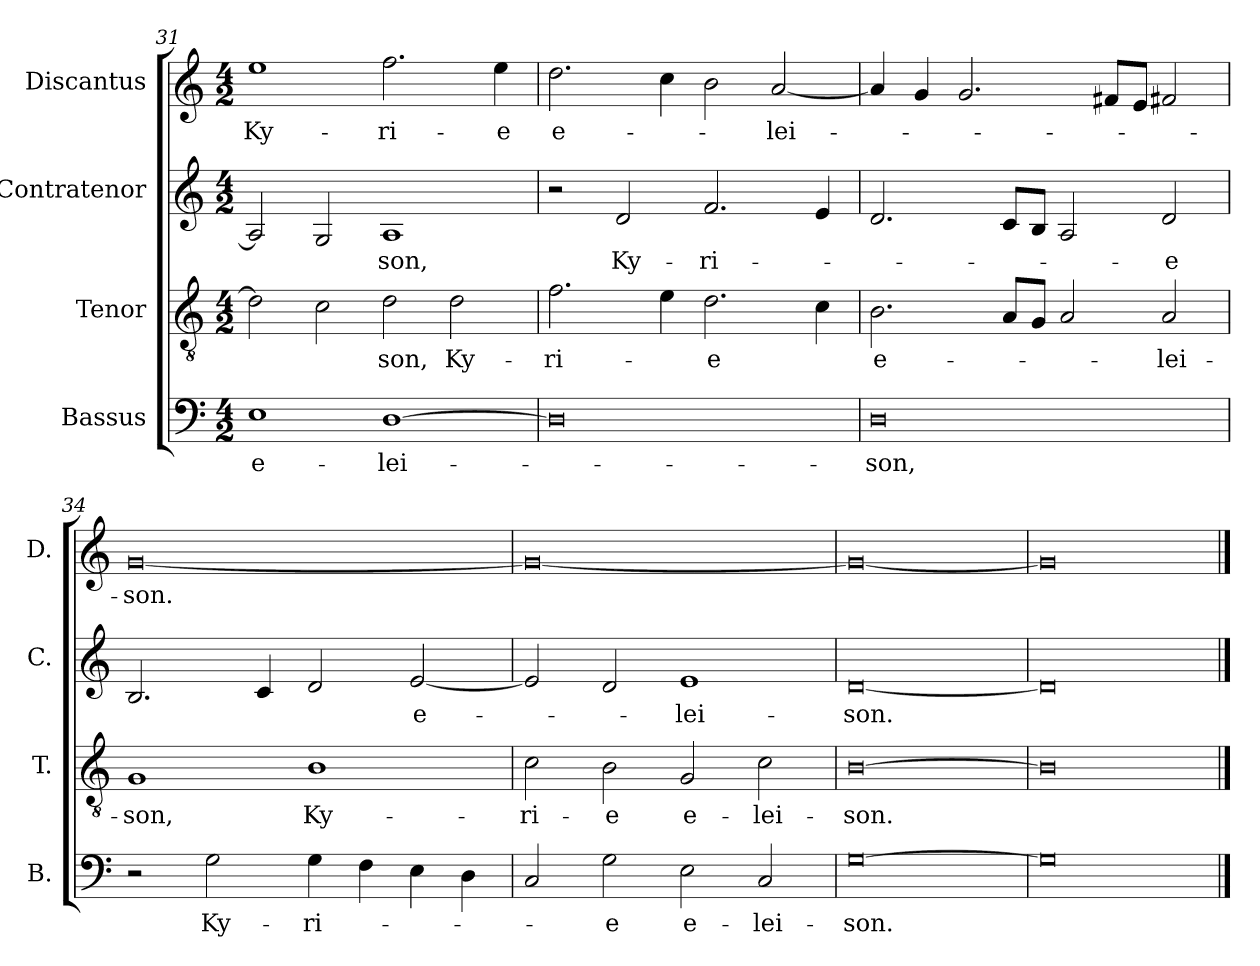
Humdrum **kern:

**kern	**text	**kern	**text	**kern	**text	**kern	**text
*part4	*part4	*part3	*part3	*part2	*part2	*part1	*part1
*staff4	*staff4	*staff3	*staff3	*staff2	*staff2	*staff1	*staff1
*I"Bassus	*	*I"Tenor	*	*I"Contratenor	*	*I"Discantus	*
*I'B.	*	*I'T.	*	*I'C.	*	*I'D.	*
*clefF4	*	*clefGv2	*	*clefG2	*	*clefG2	*
*	*	*ITrd7c12	*	*	*	*	*
*k[]	*	*k[]	*	*k[]	*	*k[]	*
*C:	*	*C:	*	*C:	*	*C:	*
*M4/2	*	*M4/2	*	*M4/2	*	*M4/2	*
=31	=31	=31	=31	=31	=31	=31	=31
1E\	e-	2D\]	.	2A/]	.	1ee\	Ky-
.	.	2C\	.	2G/	.	.	.
[1D\	-lei-	2D\	-son,	1A/	-son,	2.ff\	-ri-
.	.	2D\	Ky-	.	.	.	.
.	.	.	.	.	.	4ee\	-e
=32	=32	=32	=32	=32	=32	=32	=32
0D\]	.	2.F\	-ri-	2r	.	2.dd\	e-
.	.	.	.	2d/	Ky-	.	.
.	.	4E\	.	.	.	4cc\	.
.	.	2.D\	-e	2.f/	-ri-	2b\	.
.	.	.	.	.	.	[2a/	-lei-
.	.	4C\	.	4e/	.	.	.
!!LO:LB:g=z
=33	=33	=33	=33	=33	=33	=33	=33
0D\	-son,	2.BB\	e-	2.d/	.	4a/]	.
.	.	.	.	.	.	4g/	.
.	.	.	.	.	.	2.g/	.
.	.	8AA/L	.	8c/L	.	.	.
.	.	8GG/J	.	8B/J	.	.	.
.	.	2AA/	.	2A/	.	.	.
.	.	.	.	.	.	8f#X/L	.
.	.	.	.	.	.	8e/J	.
.	.	2AA/	-lei-	2d/	-e	2f#X/	.
=34	=34	=34	=34	=34	=34	=34	=34
2r	.	1GG/	-son,	2.B/	.	[0g/	-son.
2G\	Ky-	.	.	.	.	.	.
.	.	.	.	4c/	.	.	.
4G\	-ri-	1BB\	Ky-	2d/	.	.	.
4F\	.	.	.	.	.	.	.
4E\	.	.	.	[2e/	e-	.	.
4D\	.	.	.	.	.	.	.
!!LO:PB:g=z
=35	=35	=35	=35	=35	=35	=35	=35
2C/	.	2C\	-ri-	2e/]	.	0g/_	.
2G\	-e	2BB\	-e	2d/	.	.	.
2E\	e-	2GG/	e-	1e/	-lei-	.	.
2C/	-lei-	2C\	-lei-	.	.	.	.
=36	=36	=36	=36	=36	=36	=36	=36
[0G\	-son.	[0BB\	-son.	[0d/	-son.	0g/_	.
=37	=37	=37	=37	=37	=37	=37	=37
0G\]	.	0BB\]	.	0d/]	.	0g/]	.
==	==	==	==	==	==	==	==
*-	*-	*-	*-	*-	*-	*-	*-
